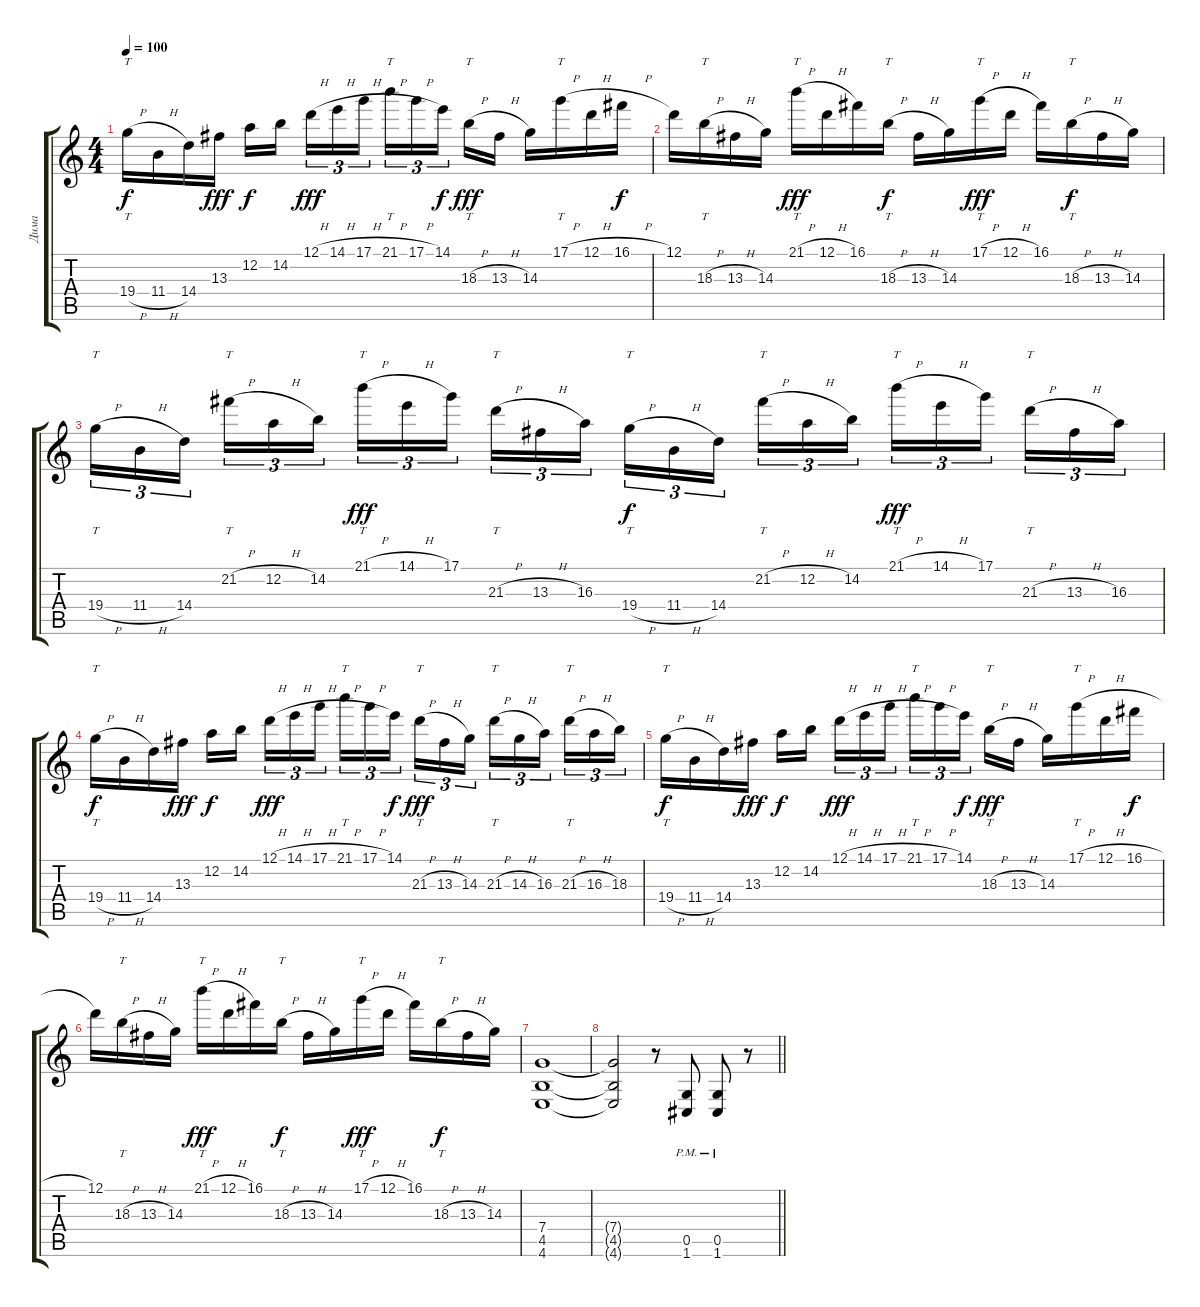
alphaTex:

\track ("Дима" "Дима") {instrument distortionguitar}
\staff {score tabs}
\tuning (D4 A3 F3 C3 G2 C2) {hide}
\ts (4 4)
\tempo 100
\clef g2
\ks c
19.4{h}.16{tt dy f} 11.4{h}.16 14.4.16 13.3.16{dy fff} 12.2.16{dy f} 14.2.16{beam splitsecondary} 12.1{h}.16{tu (3 2) dy fff} 14.1{h}.16{tu (3 2)} 17.1{h}.16{tu (3 2)} 21.1{h}.16{tt tu (3 2)} 17.1{h}.16{tu (3 2)} 14.1.16{tu (3 2) dy f beam splitsecondary} 18.3{h}.16{tt dy fff} 13.3{h}.16 14.3.16 17.1{h}.16{tt} 12.1{h}.16 16.1{h}.16{dy f} |
12.1.16 18.3{h}.16{tt} 13.3{h}.16 14.3.16 21.1{h}.16{tt dy fff} 12.1{h}.16 16.1.16 18.3{h}.16{tt dy f} 13.3{h}.16 14.3.16 17.1{h}.16{tt dy fff} 12.1{h}.16 16.1.16 18.3{h}.16{tt dy f} 13.3{h}.16 14.3.16 |
19.4{h}.16{tt tu (3 2)} 11.4{h}.16{tu (3 2)} 14.4.16{tu (3 2) beam splitsecondary} 21.2{h}.16{tt tu (3 2)} 12.2{h}.16{tu (3 2)} 14.2.16{tu (3 2)} 21.1{h}.16{tt tu (3 2) dy fff} 14.1{h}.16{tu (3 2)} 17.1.16{tu (3 2) beam splitsecondary} 21.3{h}.16{tt tu (3 2)} 13.3{h}.16{tu (3 2)} 16.3.16{tu (3 2)} 19.4{h}.16{tt tu (3 2) dy f} 11.4{h}.16{tu (3 2)} 14.4.16{tu (3 2) beam splitsecondary} 21.2{h}.16{tt tu (3 2)} 12.2{h}.16{tu (3 2)} 14.2.16{tu (3 2)} 21.1{h}.16{tt tu (3 2) dy fff} 14.1{h}.16{tu (3 2)} 17.1.16{tu (3 2) beam splitsecondary} 21.3{h}.16{tt tu (3 2)} 13.3{h}.16{tu (3 2)} 16.3.16{tu (3 2)} |
19.4{h}.16{tt dy f} 11.4{h}.16 14.4.16 13.3.16{dy fff} 12.2.16{dy f} 14.2.16{beam splitsecondary} 12.1{h}.16{tu (3 2) dy fff} 14.1{h}.16{tu (3 2)} 17.1{h}.16{tu (3 2)} 21.1{h}.16{tt tu (3 2)} 17.1{h}.16{tu (3 2)} 14.1.16{tu (3 2) dy f beam splitsecondary} 21.3{h}.16{tt tu (3 2) dy fff} 13.3{h}.16{tu (3 2)} 14.3.16{tu (3 2)} 21.3{h}.16{tt tu (3 2)} 14.3{h}.16{tu (3 2)} 16.3.16{tu (3 2) beam splitsecondary} 21.3{h}.16{tt tu (3 2)} 16.3{h}.16{tu (3 2)} 18.3.16{tu (3 2)} |
19.4{h}.16{tt dy f} 11.4{h}.16 14.4.16 13.3.16{dy fff} 12.2.16{dy f} 14.2.16{beam splitsecondary} 12.1{h}.16{tu (3 2) dy fff} 14.1{h}.16{tu (3 2)} 17.1{h}.16{tu (3 2)} 21.1{h}.16{tt tu (3 2)} 17.1{h}.16{tu (3 2)} 14.1.16{tu (3 2) dy f beam splitsecondary} 18.3{h}.16{tt dy fff} 13.3{h}.16 14.3.16 17.1{h}.16{tt} 12.1{h}.16 16.1{h}.16{dy f} |
12.1.16 18.3{h}.16{tt} 13.3{h}.16 14.3.16 21.1{h}.16{tt dy fff} 12.1{h}.16 16.1.16 18.3{h}.16{tt dy f} 13.3{h}.16 14.3.16 17.1{h}.16{tt dy fff} 12.1{h}.16 16.1.16 18.3{h}.16{tt dy f} 13.3{h}.16 14.3.16 |
(7.4 4.5 4.6).1 |
\barLineRight lightlight
(7.4{t} 4.5{t} 4.6{t}).2 r.8 (0.5{pm} 1.6{pm}).8{balance 0} (0.5{pm} 1.6{pm}).8 r.8
